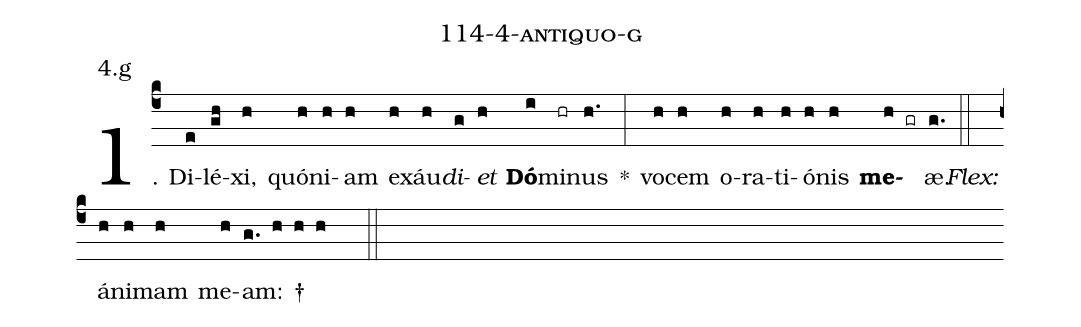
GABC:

name: 114-4-antiquo-g;
annotation: 4.g;
%%
(c4)1. Di(e)lé(gh)xi,(h) quón(h)i(h)am(h) ex(h)áu(h)<i>di</i>(g)<i>et</i>(h) <b>Dó</b>(i)mi(hr)nus(h.) *(:) vo(h)cem(h) o(h)ra(h)ti(h)ó(h)nis(h) <b>me</b>(h gr)æ.(g.) (::)
<i>Flex:</i>()  á(h)ni(h)mam(h) me(h)am: †(g. h h h  ::)
